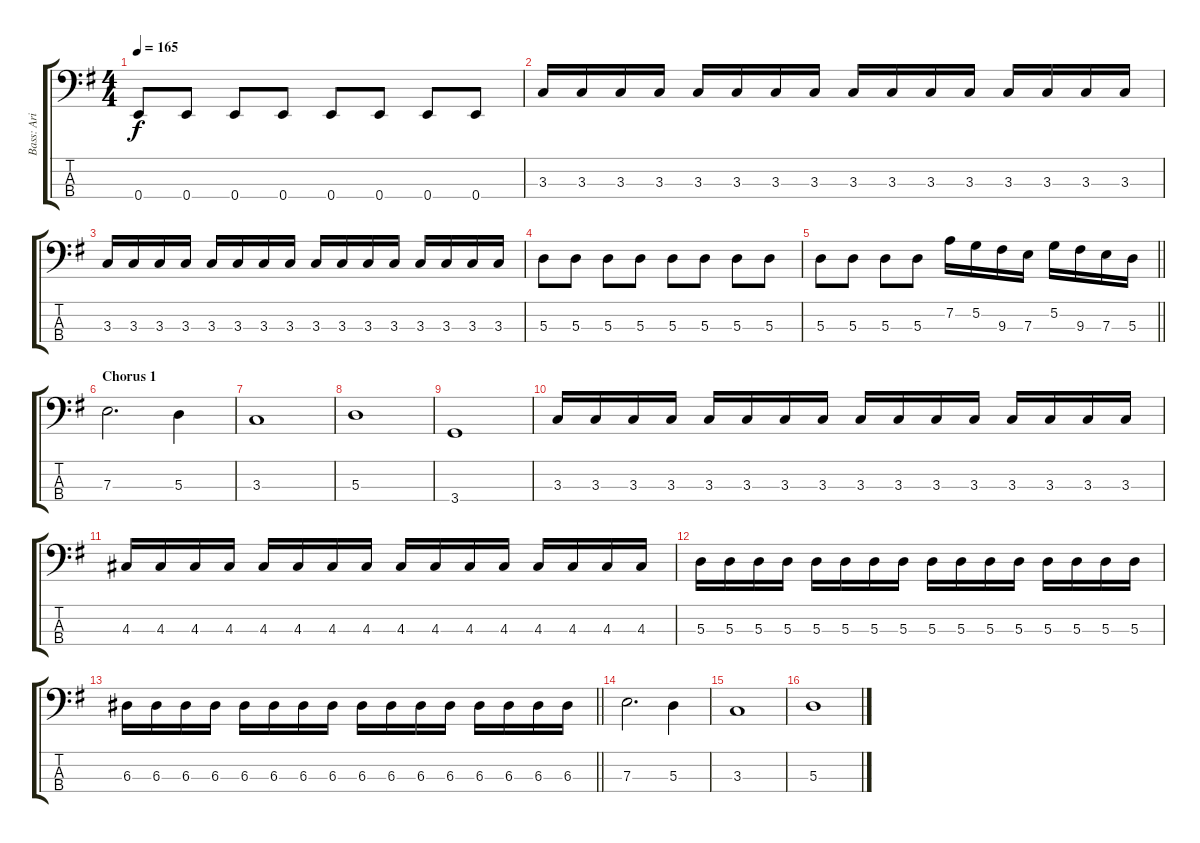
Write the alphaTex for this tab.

\track ("Bass: Ari Katajamäki" "Bass: Ari ") {instrument electricbassfinger}
\staff {score tabs}
\tuning (G2 D2 A1 E1) {hide}
\ts (4 4)
\tempo 165
\clef f4
\ks eminor
0.4.8{dy f} 0.4.8 0.4.8 0.4.8 0.4.8 0.4.8 0.4.8 0.4.8 |
3.3.16 3.3.16 3.3.16 3.3.16 3.3.16 3.3.16 3.3.16 3.3.16 3.3.16 3.3.16 3.3.16 3.3.16 3.3.16 3.3.16 3.3.16 3.3.16 |
3.3.16 3.3.16 3.3.16 3.3.16 3.3.16 3.3.16 3.3.16 3.3.16 3.3.16 3.3.16 3.3.16 3.3.16 3.3.16 3.3.16 3.3.16 3.3.16 |
5.3.8 5.3.8 5.3.8 5.3.8 5.3.8 5.3.8 5.3.8 5.3.8 |
\barLineRight lightlight
5.3.8 5.3.8 5.3.8 5.3.8 7.2.16 5.2.16 9.3.16 7.3.16 5.2.16 9.3.16 7.3.16 5.3.16 |
\section ("" "Chorus 1")
7.3.2{d} 5.3.4 |
3.3.1 |
5.3.1 |
3.4.1 |
3.3.16 3.3.16 3.3.16 3.3.16 3.3.16 3.3.16 3.3.16 3.3.16 3.3.16 3.3.16 3.3.16 3.3.16 3.3.16 3.3.16 3.3.16 3.3.16 |
4.3.16 4.3.16 4.3.16 4.3.16 4.3.16 4.3.16 4.3.16 4.3.16 4.3.16 4.3.16 4.3.16 4.3.16 4.3.16 4.3.16 4.3.16 4.3.16 |
5.3.16 5.3.16 5.3.16 5.3.16 5.3.16 5.3.16 5.3.16 5.3.16 5.3.16 5.3.16 5.3.16 5.3.16 5.3.16 5.3.16 5.3.16 5.3.16 |
\barLineRight lightlight
6.3.16 6.3.16 6.3.16 6.3.16 6.3.16 6.3.16 6.3.16 6.3.16 6.3.16 6.3.16 6.3.16 6.3.16 6.3.16 6.3.16 6.3.16 6.3.16 |
7.3.2{d} 5.3.4 |
3.3.1 |
5.3.1
